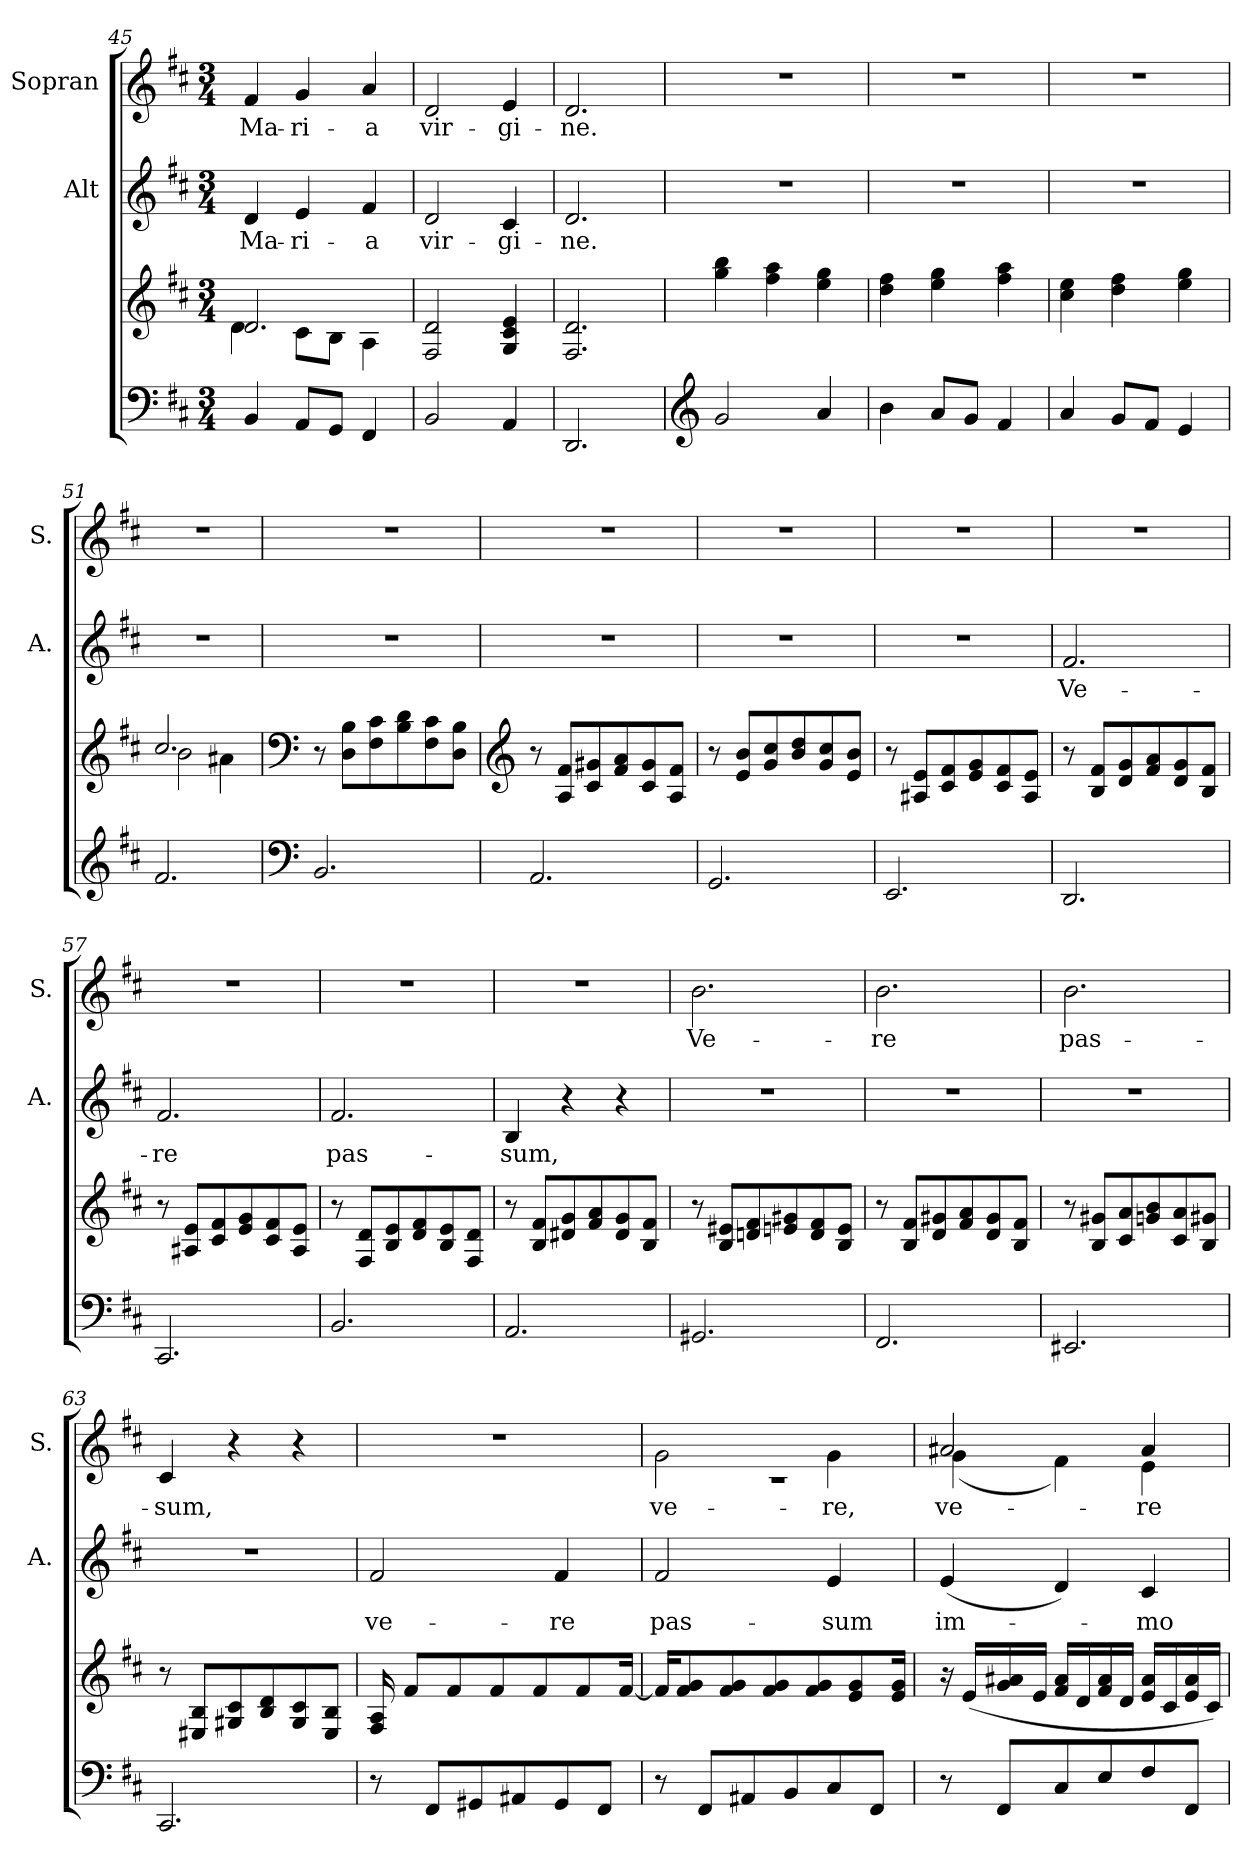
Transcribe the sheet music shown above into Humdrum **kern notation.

**kern	**kern	**kern	**text	**kern	**text
*part3	*part3	*part2	*part2	*part1	*part1
*staff4	*staff3	*staff2	*staff2	*staff1	*staff1
*	*	*I"Alt	*	*I"Sopran	*
*	*	*I'A.	*	*I'S.	*
*clefF4	*clefG2	*clefG2	*	*clefG2	*
*k[f#c#]	*k[f#c#]	*k[f#c#]	*	*k[f#c#]	*
*D:	*D:	*D:	*	*D:	*
*M3/4	*M3/4	*M3/4	*	*M3/4	*
=45	=45	=45	=45	=45	=45
*	*^	*	*	*	*
!	!	!	!	!LO:LY:b	!	!LO:LY:b
4BB/	2.d/	4d\	4d/	Ma-	4f#/	Ma-
!	!	!	!	!LO:LY:b	!	!LO:LY:b
8AA/L	.	8c#\L	4e/	-ri-	4g/	-ri-
8GG/J	.	8B\J	.	.	.	.
!	!	!	!	!LO:LY:b	!	!LO:LY:b
4FF#/	.	4A\	4f#/	-a	4a/	-a
=46	=46	=46	=46	=46	=46	=46
!	!	!	!	!LO:LY:b	!	!LO:LY:b
*	*v	*v	*	*	*	*
2BB/	2F#/ 2d/	2d/	vir-	2d/	vir-
!	!	!	!LO:LY:b	!	!LO:LY:b
4AA/	4G/ 4c#/ 4e/	4c#/	-gi-	4e/	-gi-
=47	=47	=47	=47	=47	=47
!	!	!	!LO:LY:b	!	!LO:LY:b
2.DD/	2.F#/ 2.d/	2.d/	-ne.	2.d/	-ne.
=48	=48	=48	=48	=48	=48
*clefG2	*	*	*	*	*
2g/	4gg\ 4bb\	2.r	.	2.r	.
.	4ff#\ 4aa\	.	.	.	.
4a/	4ee\ 4gg\	.	.	.	.
=49	=49	=49	=49	=49	=49
4b\	4dd\ 4ff#\	2.r	.	2.r	.
8a/L	4ee\ 4gg\	.	.	.	.
8g/J	.	.	.	.	.
4f#/	4ff#\ 4aa\	.	.	.	.
!!LO:LB:g=z
=50	=50	=50	=50	=50	=50
4a/	4cc#\ 4ee\	2.r	.	2.r	.
8g/L	4dd\ 4ff#\	.	.	.	.
8f#/J	.	.	.	.	.
4e/	4ee\ 4gg\	.	.	.	.
=51	=51	=51	=51	=51	=51
*	*^	*	*	*	*
2.f#/	2.cc#/	2b\	2.r	.	2.r	.
.	.	4a#X\	.	.	.	.
*	*v	*v	*	*	*	*
=52	=52	=52	=52	=52	=52
*clefF4	*clefF4	*	*	*	*
2.BB/	8r	2.r	.	2.r	.
.	8D\ 8B\L	.	.	.	.
.	8F#\ 8c#\	.	.	.	.
.	8B\ 8d\	.	.	.	.
.	8F#\ 8c#\	.	.	.	.
.	8D\ 8B\J	.	.	.	.
=53	=53	=53	=53	=53	=53
*	*clefG2	*	*	*	*
2.AA/	8r	2.r	.	2.r	.
.	8A/ 8f#/L	.	.	.	.
.	8c#/ 8g#X/	.	.	.	.
.	8f#/ 8a/	.	.	.	.
.	8c#/ 8g#/	.	.	.	.
.	8A/ 8f#/J	.	.	.	.
=54	=54	=54	=54	=54	=54
2.GG/	8r	2.r	.	2.r	.
.	8e/ 8b/L	.	.	.	.
.	8g/ 8cc#/	.	.	.	.
.	8b/ 8dd/	.	.	.	.
.	8g/ 8cc#/	.	.	.	.
.	8e/ 8b/J	.	.	.	.
=55	=55	=55	=55	=55	=55
2.EE/	8r	2.r	.	2.r	.
.	8A#X/ 8e/L	.	.	.	.
.	8c#/ 8f#/	.	.	.	.
.	8e/ 8g/	.	.	.	.
.	8c#/ 8f#/	.	.	.	.
.	8A#/ 8e/J	.	.	.	.
!!LO:LB:g=z
=56	=56	=56	=56	=56	=56
!	!	!	!LO:LY:b	!	!
2.DD/	8r	2.f#/	Ve-	2.r	.
.	8B/ 8f#/L	.	.	.	.
.	8d/ 8g/	.	.	.	.
.	8f#/ 8a/	.	.	.	.
.	8d/ 8g/	.	.	.	.
.	8B/ 8f#/J	.	.	.	.
=57	=57	=57	=57	=57	=57
!	!	!	!LO:LY:b	!	!
2.CC#/	8r	2.f#/	-re	2.r	.
.	8A#X/ 8e/L	.	.	.	.
.	8c#/ 8f#/	.	.	.	.
.	8e/ 8g/	.	.	.	.
.	8c#/ 8f#/	.	.	.	.
.	8A#/ 8e/J	.	.	.	.
=58	=58	=58	=58	=58	=58
!	!	!	!LO:LY:b	!	!
2.BB/	8r	2.f#/	pas-	2.r	.
.	8F#/ 8d/L	.	.	.	.
.	8B/ 8e/	.	.	.	.
.	8d/ 8f#/	.	.	.	.
.	8B/ 8e/	.	.	.	.
.	8F#/ 8d/J	.	.	.	.
=59	=59	=59	=59	=59	=59
!	!	!	!LO:LY:b	!	!
2.AA/	8r	4B/	-sum,	2.r	.
.	8B/ 8f#/L	.	.	.	.
.	8d#X/ 8g/	4r	.	.	.
.	8f#/ 8a/	.	.	.	.
.	8d#/ 8g/	4r	.	.	.
.	8B/ 8f#/J	.	.	.	.
=60	=60	=60	=60	=60	=60
!	!	!	!	!	!LO:LY:b
2.GG#X/	8r	2.r	.	2.b\	Ve-
.	8B/ 8e#X/L	.	.	.	.
.	8dn/ 8f#/	.	.	.	.
.	8en/ 8g#X/	.	.	.	.
.	8d/ 8f#/	.	.	.	.
.	8B/ 8e/J	.	.	.	.
!!LO:PB:g=z
=61	=61	=61	=61	=61	=61
!	!	!	!	!	!LO:LY:b
2.FF#/	8r	2.r	.	2.b\	-re
.	8B/ 8f#/L	.	.	.	.
.	8d/ 8g#X/	.	.	.	.
.	8f#/ 8a/	.	.	.	.
.	8d/ 8g#/	.	.	.	.
.	8B/ 8f#/J	.	.	.	.
=62	=62	=62	=62	=62	=62
!	!	!	!	!	!LO:LY:b
2.EE#X/	8r	2.r	.	2.b\	pas-
.	8B/ 8g#X/L	.	.	.	.
.	8c#/ 8a/	.	.	.	.
.	8gn/ 8b/	.	.	.	.
.	8c#/ 8a/	.	.	.	.
.	8B/ 8g#X/J	.	.	.	.
=63	=63	=63	=63	=63	=63
!	!	!	!	!	!LO:LY:b
2.CC#/	8r	2.r	.	4c#/	-sum,
.	8E#X/ 8B/L	.	.	.	.
.	8G#X/ 8c#/	.	.	4r	.
.	8B/ 8d/	.	.	.	.
.	8G#/ 8c#/	.	.	4r	.
.	8E#/ 8B/J	.	.	.	.
=64	=64	=64	=64	=64	=64
!	!	!	!LO:LY:b	!	!
8r	16F#/ 16A/	2f#/	ve-	2.r	.
.	8f#/L	.	.	.	.
8FF#/L	.	.	.	.	.
.	8f#/	.	.	.	.
8GG#X/	.	.	.	.	.
.	8f#/	.	.	.	.
8AA#X/	.	.	.	.	.
.	8f#/	.	.	.	.
!	!	!	!LO:LY:b	!	!
8GG#/	.	4f#/	-re	.	.
.	8f#/	.	.	.	.
8FF#/J	.	.	.	.	.
.	[16f#/Jk	.	.	.	.
=65	=65	=65	=65	=65	=65
*	*	*	*	*^	*
!	!	!	!LO:LY:b	!	!LO:N:vis=1	!LO:LY:b
8r	16f#/KL]	2f#/	pas-	2g\	2.r	ve-
.	8f#/ 8g/	.	.	.	.	.
8FF#/L	.	.	.	.	.	.
.	8f#/ 8g/	.	.	.	.	.
8AA#X/	.	.	.	.	.	.
.	8f#/ 8g/	.	.	.	.	.
8BB/	.	.	.	.	.	.
.	8f#/ 8g/	.	.	.	.	.
!	!	!	!LO:LY:b	!	!	!LO:LY:b
8C#/	.	4e/	-sum	4g\	.	-re,
.	8e/ 8g/	.	.	.	.	.
8FF#/J	.	.	.	.	.	.
.	16e/ 16g/Jk	.	.	.	.	.
!!LO:LB:g=z	!!
=66	=66	=66	=66	=66	=66	=66
!	!	!	!LO:LY:b	!	!	!LO:LY:b
8r	16r	(<4e/	im-	2a#X/	(<4g\	ve-
.	(<16e/LL	.	.	.	.	.
8FF#/L	16g/ 16a#X/	.	.	.	.	.
.	16e/JJ	.	.	.	.	.
8C#/	16f#/ 16a#/LL	4d/)	.	.	4f#\)	.
.	16d/	.	.	.	.	.
8E/	16f#/ 16a#/	.	.	.	.	.
.	16d/JJ	.	.	.	.	.
!	!	!	!LO:LY:b	!	!	!LO:LY:b
8F#/	16e/ 16a#/LL	4c#/	-mo-	4a#/	4e\	-re
.	16c#/	.	.	.	.	.
8FF#/J	16e/ 16a#/	.	.	.	.	.
.	16c#/JJ)	.	.	.	.	.
*	*	*	*	*v	*v	*
=	=	=	=	=	=
*-	*-	*-	*-	*-	*-
